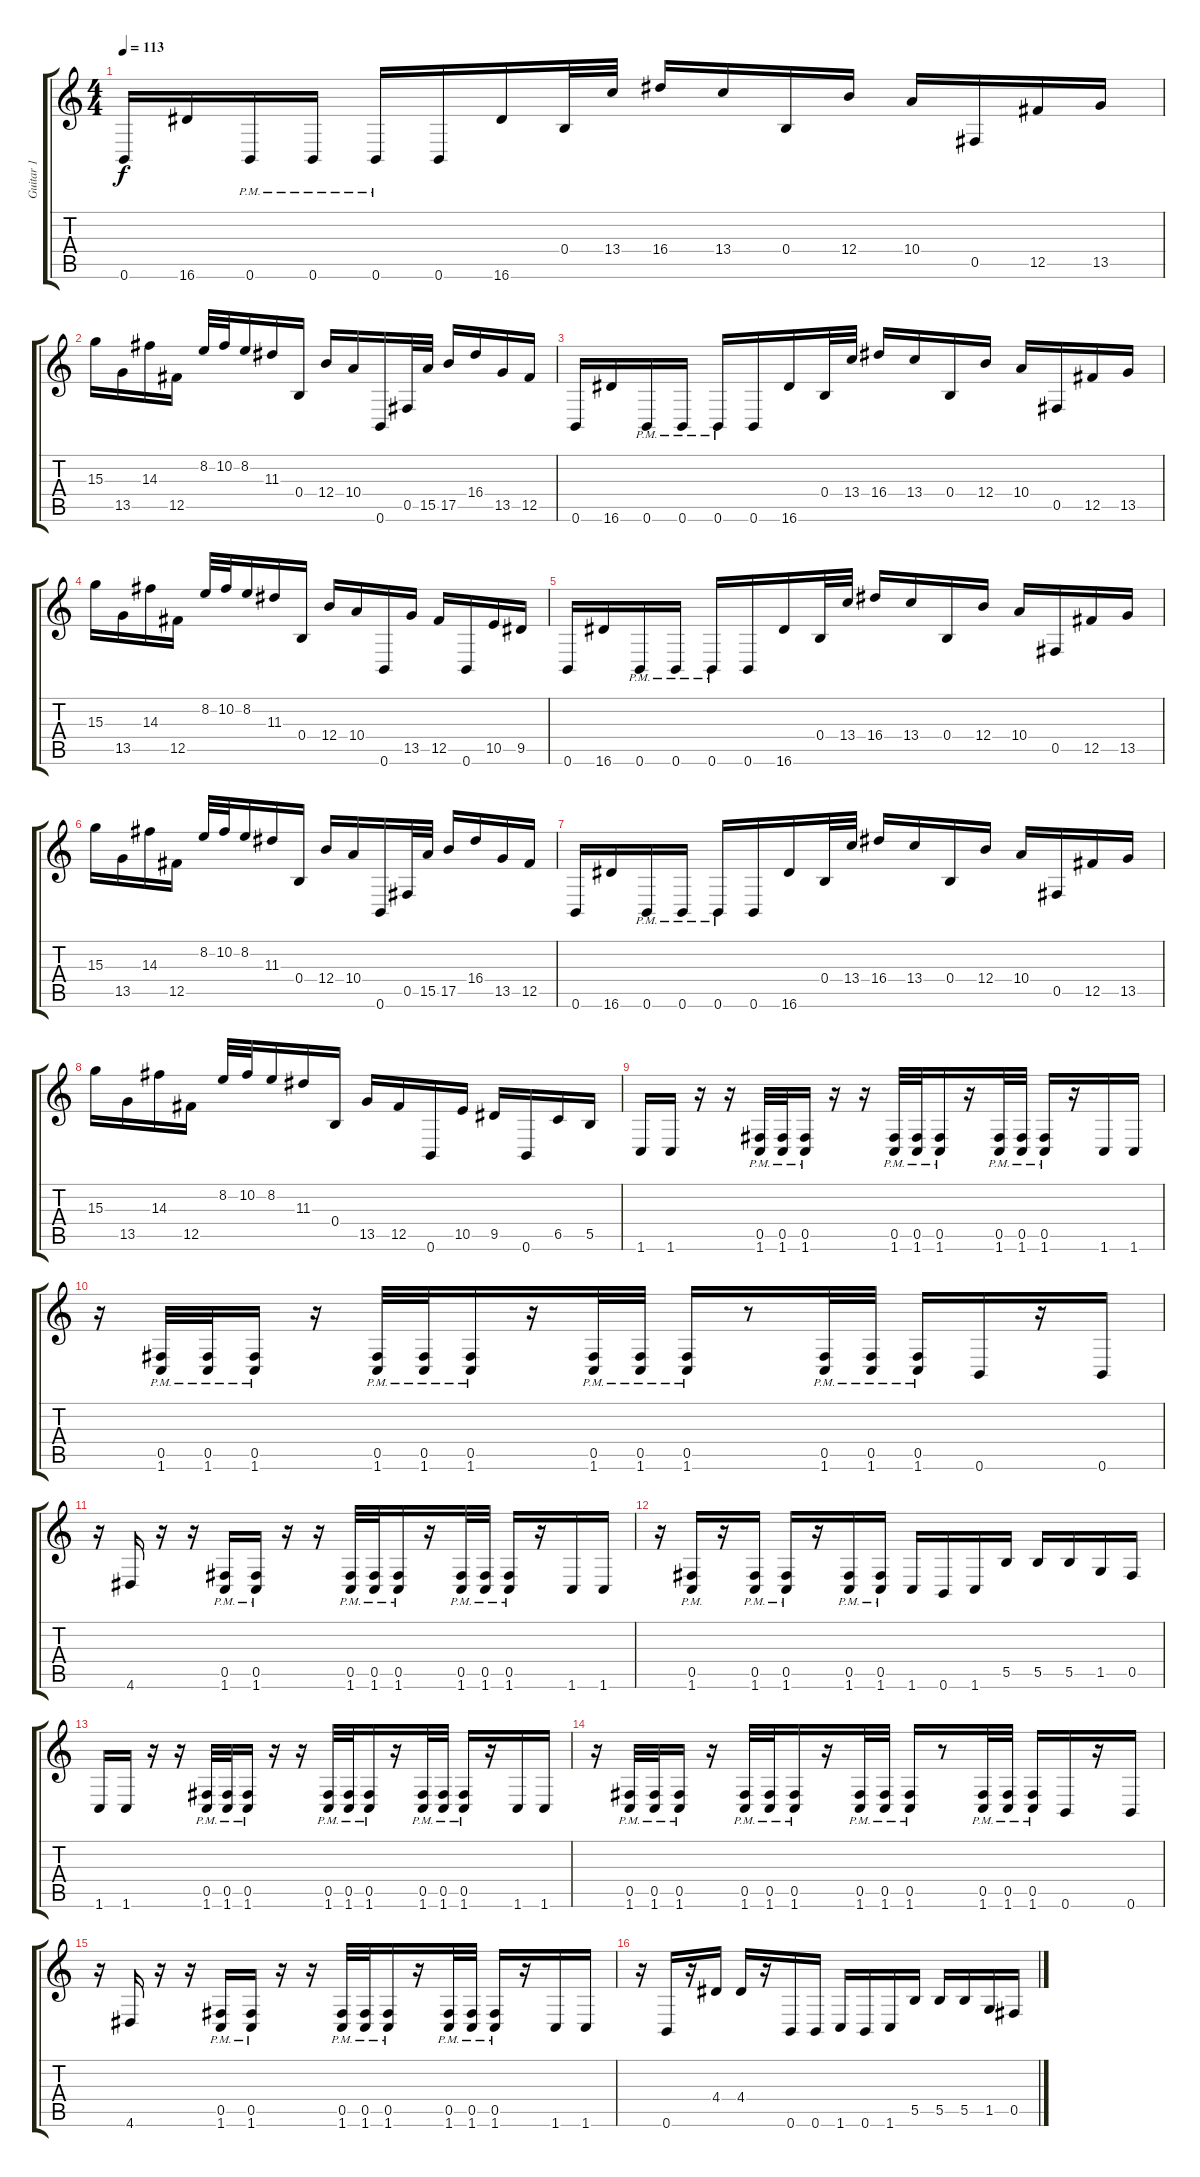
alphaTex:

\track ("Guitar 1" "Guitar 1") {instrument overdrivenguitar}
\staff {score tabs}
\tuning (Db4 Ab3 E3 B2 Gb2 B1) {hide}
\ts (4 4)
\tempo 113
\clef g2
\ks c
0.6.16{dy f} 16.6.16 0.6{pm}.16 0.6{pm}.16 0.6{pm}.16 0.6.16 16.6.16 0.4.32 13.4.32 16.4.16 13.4.16 0.4.16 12.4.16 10.4.16 0.5.16 12.5.16 13.5.16 |
15.3.16 13.5.16 14.3.16 12.5.16 8.2.32 10.2.32 8.2.16 11.3.16 0.4.16 12.4.16 10.4.16 0.6.16 0.5.32 15.5.32 17.5.16 16.4.16 13.5.16 12.5.16 |
0.6.16 16.6.16 0.6{pm}.16 0.6{pm}.16 0.6{pm}.16 0.6.16 16.6.16 0.4.32 13.4.32 16.4.16 13.4.16 0.4.16 12.4.16 10.4.16 0.5.16 12.5.16 13.5.16 |
15.3.16 13.5.16 14.3.16 12.5.16 8.2.32 10.2.32 8.2.16 11.3.16 0.4.16 12.4.16 10.4.16 0.6.16 13.5.16 12.5.16 0.6.16 10.5.16 9.5.16 |
0.6.16 16.6.16 0.6{pm}.16 0.6{pm}.16 0.6{pm}.16 0.6.16 16.6.16 0.4.32 13.4.32 16.4.16 13.4.16 0.4.16 12.4.16 10.4.16 0.5.16 12.5.16 13.5.16 |
15.3.16 13.5.16 14.3.16 12.5.16 8.2.32 10.2.32 8.2.16 11.3.16 0.4.16 12.4.16 10.4.16 0.6.16 0.5.32 15.5.32 17.5.16 16.4.16 13.5.16 12.5.16 |
0.6.16 16.6.16 0.6{pm}.16 0.6{pm}.16 0.6{pm}.16 0.6.16 16.6.16 0.4.32 13.4.32 16.4.16 13.4.16 0.4.16 12.4.16 10.4.16 0.5.16 12.5.16 13.5.16 |
15.3.16 13.5.16 14.3.16 12.5.16 8.2.32 10.2.32 8.2.16 11.3.16 0.4.16 13.5.16 12.5.16 0.6.16 10.5.16 9.5.16 0.6.16 6.5.16 5.5.16 |
1.6.16 1.6.16 r.16 r.16 (0.5{pm} 1.6{pm}).32 (0.5{pm} 1.6{pm}).32 (0.5{pm} 1.6{pm}).16 r.16 r.16 (0.5{pm} 1.6{pm}).32 (0.5{pm} 1.6{pm}).32 (0.5{pm} 1.6{pm}).16 r.16 (0.5{pm} 1.6{pm}).32 (0.5{pm} 1.6{pm}).32 (0.5{pm} 1.6{pm}).16 r.16 1.6.16 1.6.16 |
r.16 (0.5{pm} 1.6{pm}).32 (0.5{pm} 1.6{pm}).32 (0.5{pm} 1.6{pm}).16 r.16 (0.5{pm} 1.6{pm}).32 (0.5{pm} 1.6{pm}).32 (0.5{pm} 1.6{pm}).16 r.16 (0.5{pm} 1.6{pm}).32 (0.5{pm} 1.6{pm}).32 (0.5{pm} 1.6{pm}).16 r.8 (0.5{pm} 1.6{pm}).32 (0.5{pm} 1.6{pm}).32 (0.5{pm} 1.6{pm}).16 0.6.16 r.16 0.6.16 |
r.16 4.6.16 r.16 r.16 (0.5{pm} 1.6{pm}).16 (0.5{pm} 1.6{pm}).16 r.16 r.16 (0.5{pm} 1.6{pm}).32 (0.5{pm} 1.6{pm}).32 (0.5{pm} 1.6{pm}).16 r.16 (0.5{pm} 1.6{pm}).32 (0.5{pm} 1.6{pm}).32 (0.5{pm} 1.6{pm}).16 r.16 1.6.16 1.6.16 |
r.16 (0.5{pm} 1.6{pm}).16 r.16 (0.5{pm} 1.6{pm}).16 (0.5{pm} 1.6{pm}).16 r.16 (0.5{pm} 1.6{pm}).16 (0.5{pm} 1.6{pm}).16 1.6.16 0.6.16 1.6.16 5.5.16 5.5.16 5.5.16 1.5.16 0.5.16 |
1.6.16 1.6.16 r.16 r.16 (0.5{pm} 1.6{pm}).32 (0.5{pm} 1.6{pm}).32 (0.5{pm} 1.6{pm}).16 r.16 r.16 (0.5{pm} 1.6{pm}).32 (0.5{pm} 1.6{pm}).32 (0.5{pm} 1.6{pm}).16 r.16 (0.5{pm} 1.6{pm}).32 (0.5{pm} 1.6{pm}).32 (0.5{pm} 1.6{pm}).16 r.16 1.6.16 1.6.16 |
r.16 (0.5{pm} 1.6{pm}).32 (0.5{pm} 1.6{pm}).32 (0.5{pm} 1.6{pm}).16 r.16 (0.5{pm} 1.6{pm}).32 (0.5{pm} 1.6{pm}).32 (0.5{pm} 1.6{pm}).16 r.16 (0.5{pm} 1.6{pm}).32 (0.5{pm} 1.6{pm}).32 (0.5{pm} 1.6{pm}).16 r.8 (0.5{pm} 1.6{pm}).32 (0.5{pm} 1.6{pm}).32 (0.5{pm} 1.6{pm}).16 0.6.16 r.16 0.6.16 |
r.16 4.6.16 r.16 r.16 (0.5{pm} 1.6{pm}).16 (0.5{pm} 1.6{pm}).16 r.16 r.16 (0.5{pm} 1.6{pm}).32 (0.5{pm} 1.6{pm}).32 (0.5{pm} 1.6{pm}).16 r.16 (0.5{pm} 1.6{pm}).32 (0.5{pm} 1.6{pm}).32 (0.5{pm} 1.6{pm}).16 r.16 1.6.16 1.6.16 |
r.16 0.6.16 r.16 4.4.16 4.4.16 r.16 0.6.16 0.6.16 1.6.16 0.6.16 1.6.16 5.5.16 5.5.16 5.5.16 1.5.16 0.5.16
